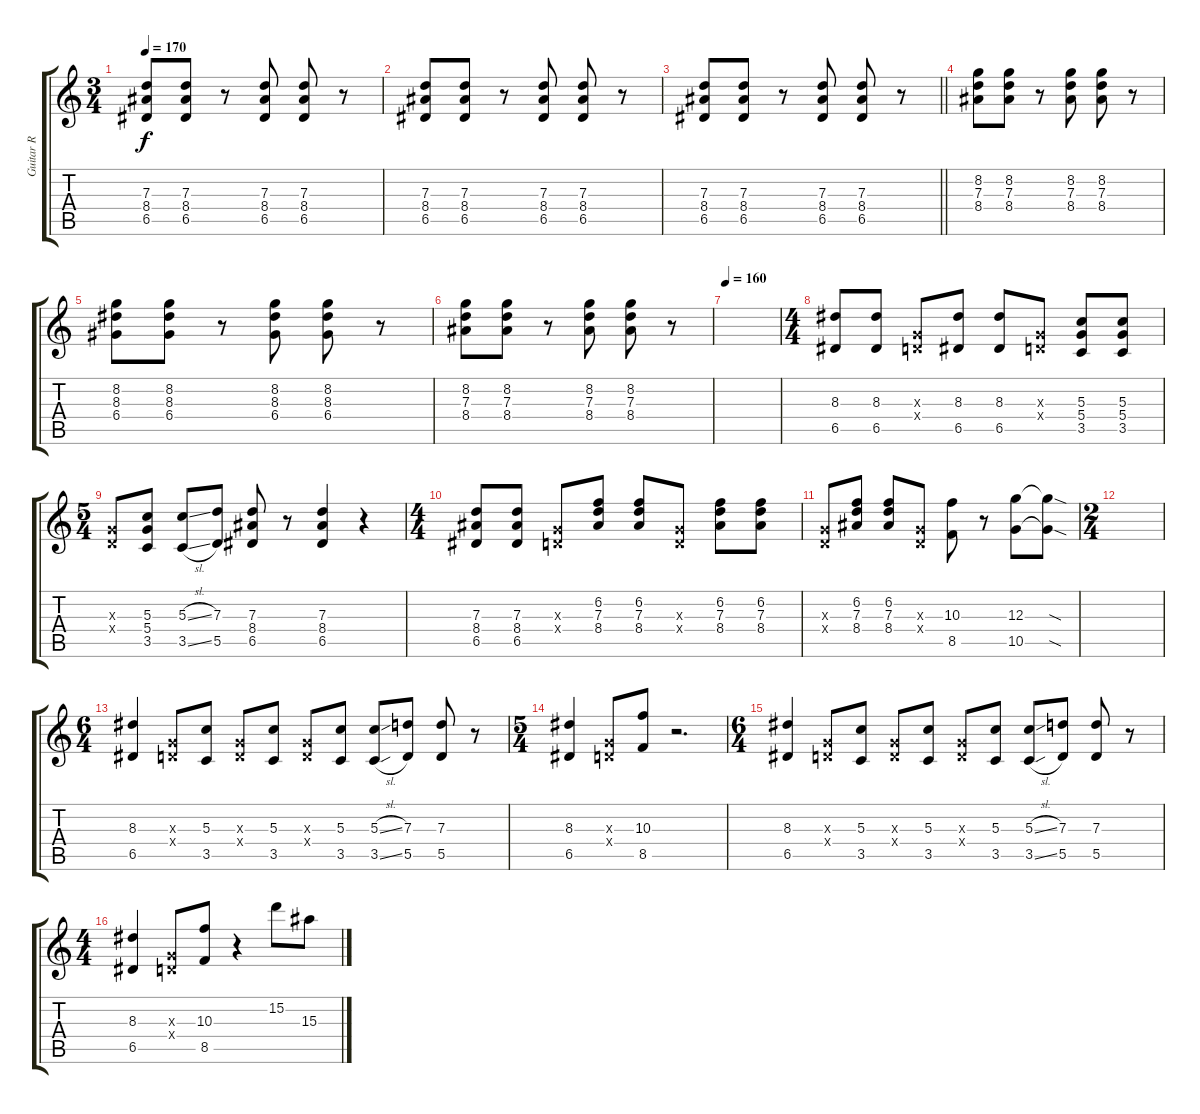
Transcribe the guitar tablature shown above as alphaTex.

\track ("Guitar R" "Guitar R") {instrument overdrivenguitar}
\staff {score tabs}
\tuning (E4 B3 G3 D3 A2 D2) {hide}
\ts (3 4)
\tempo 170
\clef g2
\ks c
(7.3 8.4 6.5).8{dy f} (7.3 8.4 6.5).8 r.8 (7.3 8.4 6.5).8 (7.3 8.4 6.5).8 r.8 |
(7.3 8.4 6.5).8 (7.3 8.4 6.5).8 r.8 (7.3 8.4 6.5).8 (7.3 8.4 6.5).8 r.8 |
\barLineRight lightlight
(7.3 8.4 6.5).8 (7.3 8.4 6.5).8 r.8 (7.3 8.4 6.5).8 (7.3 8.4 6.5).8 r.8 |
(8.2 7.3 8.4).8 (8.2 7.3 8.4).8 r.8 (8.2 7.3 8.4).8 (8.2 7.3 8.4).8 r.8 |
(8.2 8.3 6.4).8 (8.2 8.3 6.4).8 r.8 (8.2 8.3 6.4).8 (8.2 8.3 6.4).8 r.8 |
(8.2 7.3 8.4).8 (8.2 7.3 8.4).8 r.8 (8.2 7.3 8.4).8 (8.2 7.3 8.4).8 r.8 |
\tempo 160
|
\ts (4 4)
(8.3 6.5).8 (8.3 6.5).8 (0.3{x} 0.4{x}).8 (8.3 6.5).8 (8.3 6.5).8 (0.3{x} 0.4{x}).8 (5.3 5.4 3.5).8 (5.3 5.4 3.5).8 |
\ts (5 4)
(0.3{x} 0.4{x}).8 (5.3 5.4 3.5).8 (5.3{sl} 3.5{sl}).8 (7.3 5.5).8 (7.3 8.4 6.5).8 r.8 (7.3 8.4 6.5).4 r.4 |
\ts (4 4)
(7.3 8.4 6.5).8 (7.3 8.4 6.5).8 (0.3{x} 0.4{x}).8 (6.2 7.3 8.4).8 (6.2 7.3 8.4).8 (0.3{x} 0.4{x}).8 (6.2 7.3 8.4).8 (6.2 7.3 8.4).8 |
(0.3{x} 0.4{x}).8 (6.2 7.3 8.4).8 (6.2 7.3 8.4).8 (0.3{x} 0.4{x}).8 (10.3 8.5).8 r.8 (12.3 10.5).8 (12.3{sod t} 10.5{sod t}).8 |
\ts (2 4)
|
\ts (6 4)
(8.3 6.5).4 (0.3{x} 0.4{x}).8 (5.3 3.5).8 (0.3{x} 0.4{x}).8 (5.3 3.5).8 (0.3{x} 0.4{x}).8 (5.3 3.5).8 (5.3{sl} 3.5{sl}).8 (7.3 5.5).8 (7.3 5.5).8 r.8 |
\ts (5 4)
(8.3 6.5).4 (0.3{x} 0.4{x}).8 (10.3 8.5).8 r.2{d} |
\ts (6 4)
(8.3 6.5).4 (0.3{x} 0.4{x}).8 (5.3 3.5).8 (0.3{x} 0.4{x}).8 (5.3 3.5).8 (0.3{x} 0.4{x}).8 (5.3 3.5).8 (5.3{sl} 3.5{sl}).8 (7.3 5.5).8 (7.3 5.5).8 r.8 |
\ts (4 4)
(8.3 6.5).4 (0.3{x} 0.4{x}).8 (10.3 8.5).8 r.4 15.2.8 15.3.8
